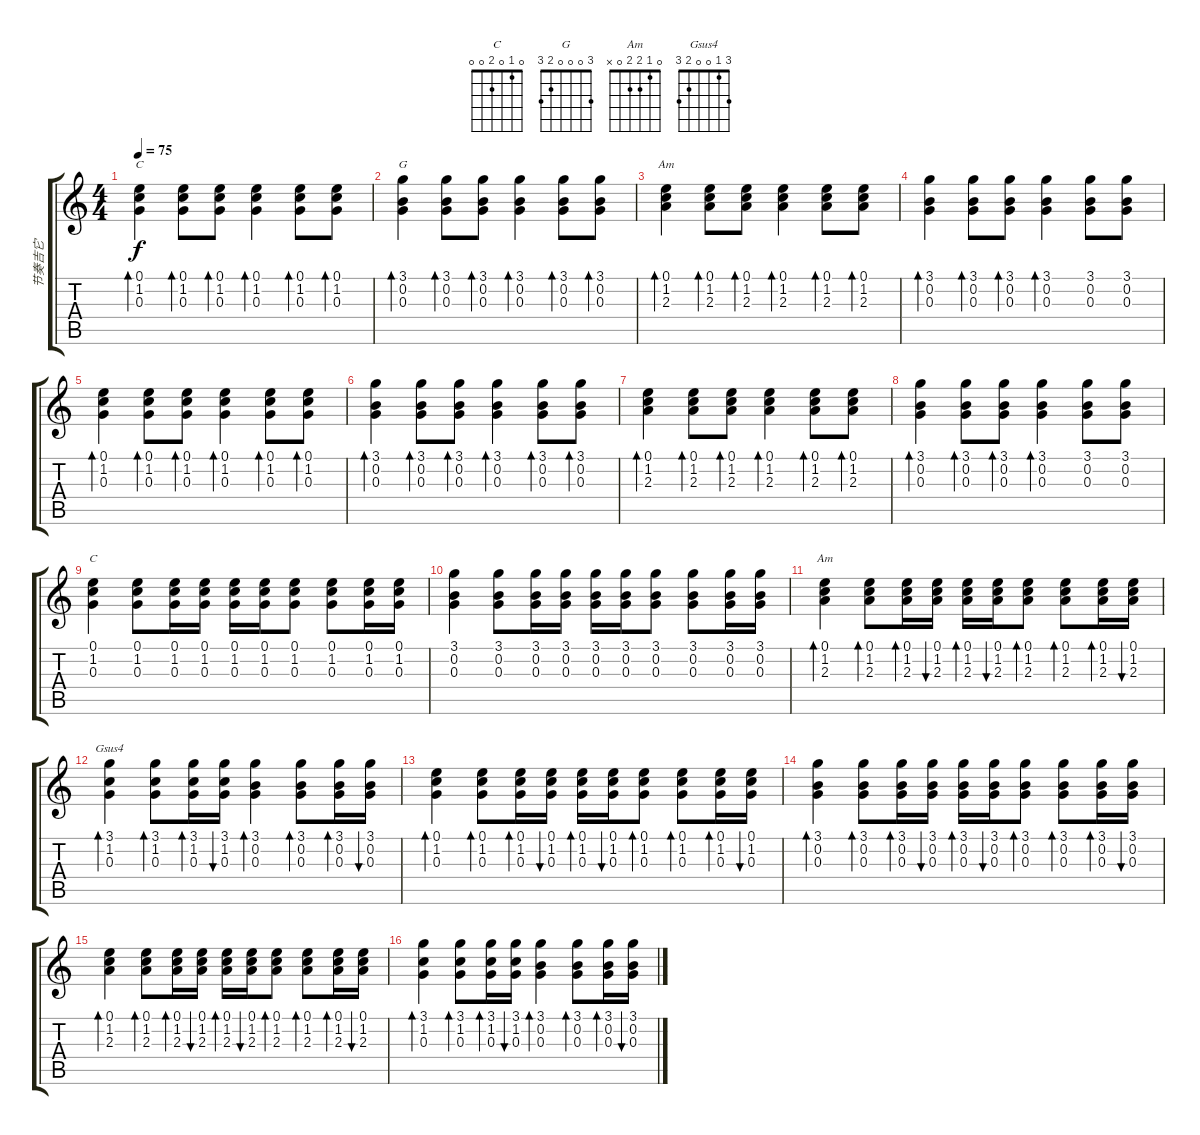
\track ("节奏吉它" "节奏吉它") {instrument acousticguitarsteel}
\staff {score tabs}
\tuning (E4 B3 G3 D3 A2 E2) {hide}
\chord ("C" 0 1 0 2 3 3)
\chord ("G" 3 0 0 0 2 3)
\chord ("Am" 0 1 2 2 0 0)
\chord ("C" 0 1 0 2 0 0)
\chord ("Am" 0 1 2 2 0 x)
\chord ("Gsus4" 3 1 0 0 2 3)
\ts (4 4)
\tempo 75
\clef g2
\ks c
(0.1 1.2 0.3).4{bd 30 ch "C" dy f instrument acousticguitarsteel} (0.1 1.2 0.3).8{bd 30} (0.1 1.2 0.3).8{bd 60} (0.1 1.2 0.3).4{bd 30} (0.1 1.2 0.3).8{bd 60} (0.1 1.2 0.3).8{bd 60} |
(3.1 0.2 0.3).4{bd 30 ch "G"} (3.1 0.2 0.3).8{bd 30} (3.1 0.2 0.3).8{bd 30} (3.1 0.2 0.3).4{bd 30} (3.1 0.2 0.3).8{bd 60} (3.1 0.2 0.3).8{bd 60} |
(0.1 1.2 2.3).4{bd 30 ch "Am"} (0.1 1.2 2.3).8{bd 30} (0.1 1.2 2.3).8{bd 30} (0.1 1.2 2.3).4{bd 30} (0.1 1.2 2.3).8{bd 60} (0.1 1.2 2.3).8{bd 60} |
(3.1 0.2 0.3).4{bd 30} (3.1 0.2 0.3).8{bd 30} (3.1 0.2 0.3).8{bd 30} (3.1 0.2 0.3).4{bd 30} (3.1 0.2 0.3).8 (3.1 0.2 0.3).8 |
(0.1 1.2 0.3).4{bd 30} (0.1 1.2 0.3).8{bd 30} (0.1 1.2 0.3).8{bd 60} (0.1 1.2 0.3).4{bd 30} (0.1 1.2 0.3).8{bd 60} (0.1 1.2 0.3).8{bd 60} |
(3.1 0.2 0.3).4{bd 30} (3.1 0.2 0.3).8{bd 30} (3.1 0.2 0.3).8{bd 30} (3.1 0.2 0.3).4{bd 30} (3.1 0.2 0.3).8{bd 60} (3.1 0.2 0.3).8{bd 60} |
(0.1 1.2 2.3).4{bd 30} (0.1 1.2 2.3).8{bd 30} (0.1 1.2 2.3).8{bd 30} (0.1 1.2 2.3).4{bd 30} (0.1 1.2 2.3).8{bd 60} (0.1 1.2 2.3).8{bd 60} |
(3.1 0.2 0.3).4{bd 30} (3.1 0.2 0.3).8{bd 30} (3.1 0.2 0.3).8{bd 30} (3.1 0.2 0.3).4{bd 30} (3.1 0.2 0.3).8 (3.1 0.2 0.3).8 |
(0.1 1.2 0.3).4{ch "C"} (0.1 1.2 0.3).8 (0.1 1.2 0.3).16 (0.1 1.2 0.3).16 (0.1 1.2 0.3).16 (0.1 1.2 0.3).16 (0.1 1.2 0.3).8 (0.1 1.2 0.3).8 (0.1 1.2 0.3).16 (0.1 1.2 0.3).16 |
(3.1 0.2 0.3).4 (3.1 0.2 0.3).8 (3.1 0.2 0.3).16 (3.1 0.2 0.3).16 (3.1 0.2 0.3).16 (3.1 0.2 0.3).16 (3.1 0.2 0.3).8 (3.1 0.2 0.3).8 (3.1 0.2 0.3).16 (3.1 0.2 0.3).16 |
(0.1 1.2 2.3).4{bd 30 ch "Am"} (0.1 1.2 2.3).8{bd 30} (0.1 1.2 2.3).16{bd 30} (0.1 1.2 2.3).16{bu 30} (0.1 1.2 2.3).16{bd 30} (0.1 1.2 2.3).16{bu 30} (0.1 1.2 2.3).8{bd 30} (0.1 1.2 2.3).8{bd 30} (0.1 1.2 2.3).16{bd 30} (0.1 1.2 2.3).16{bu 30} |
(3.1 1.2 0.3).4{bd 30 ch "Gsus4"} (3.1 1.2 0.3).8{bd 30} (3.1 1.2 0.3).16{bd 30} (3.1 1.2 0.3).16{bu 30} (3.1 0.2 0.3).4{bd 30} (3.1 0.2 0.3).8{bd 30} (3.1 0.2 0.3).16{bd 30} (3.1 0.2 0.3).16{bu 30} |
(0.1 1.2 0.3).4{bd 30} (0.1 1.2 0.3).8{bd 30} (0.1 1.2 0.3).16{bd 30} (0.1 1.2 0.3).16{bu 30} (0.1 1.2 0.3).16{bd 30} (0.1 1.2 0.3).16{bu 30} (0.1 1.2 0.3).8{bd 30} (0.1 1.2 0.3).8{bd 30} (0.1 1.2 0.3).16{bd 30} (0.1 1.2 0.3).16{bu 30} |
(3.1 0.2 0.3).4{bd 30} (3.1 0.2 0.3).8{bd 30} (3.1 0.2 0.3).16{bd 30} (3.1 0.2 0.3).16{bu 30} (3.1 0.2 0.3).16{bd 30} (3.1 0.2 0.3).16{bu 30} (3.1 0.2 0.3).8{bd 30} (3.1 0.2 0.3).8{bd 30} (3.1 0.2 0.3).16{bd 30} (3.1 0.2 0.3).16{bu 30} |
(0.1 1.2 2.3).4{bd 30} (0.1 1.2 2.3).8{bd 30} (0.1 1.2 2.3).16{bd 30} (0.1 1.2 2.3).16{bu 30} (0.1 1.2 2.3).16{bd 30} (0.1 1.2 2.3).16{bu 30} (0.1 1.2 2.3).8{bd 30} (0.1 1.2 2.3).8{bd 30} (0.1 1.2 2.3).16{bd 30} (0.1 1.2 2.3).16{bu 30} |
(3.1 1.2 0.3).4{bd 30} (3.1 1.2 0.3).8{bd 30} (3.1 1.2 0.3).16{bd 30} (3.1 1.2 0.3).16{bu 30} (3.1 0.2 0.3).4{bd 30} (3.1 0.2 0.3).8{bd 30} (3.1 0.2 0.3).16{bd 30} (3.1 0.2 0.3).16{bu 30}
